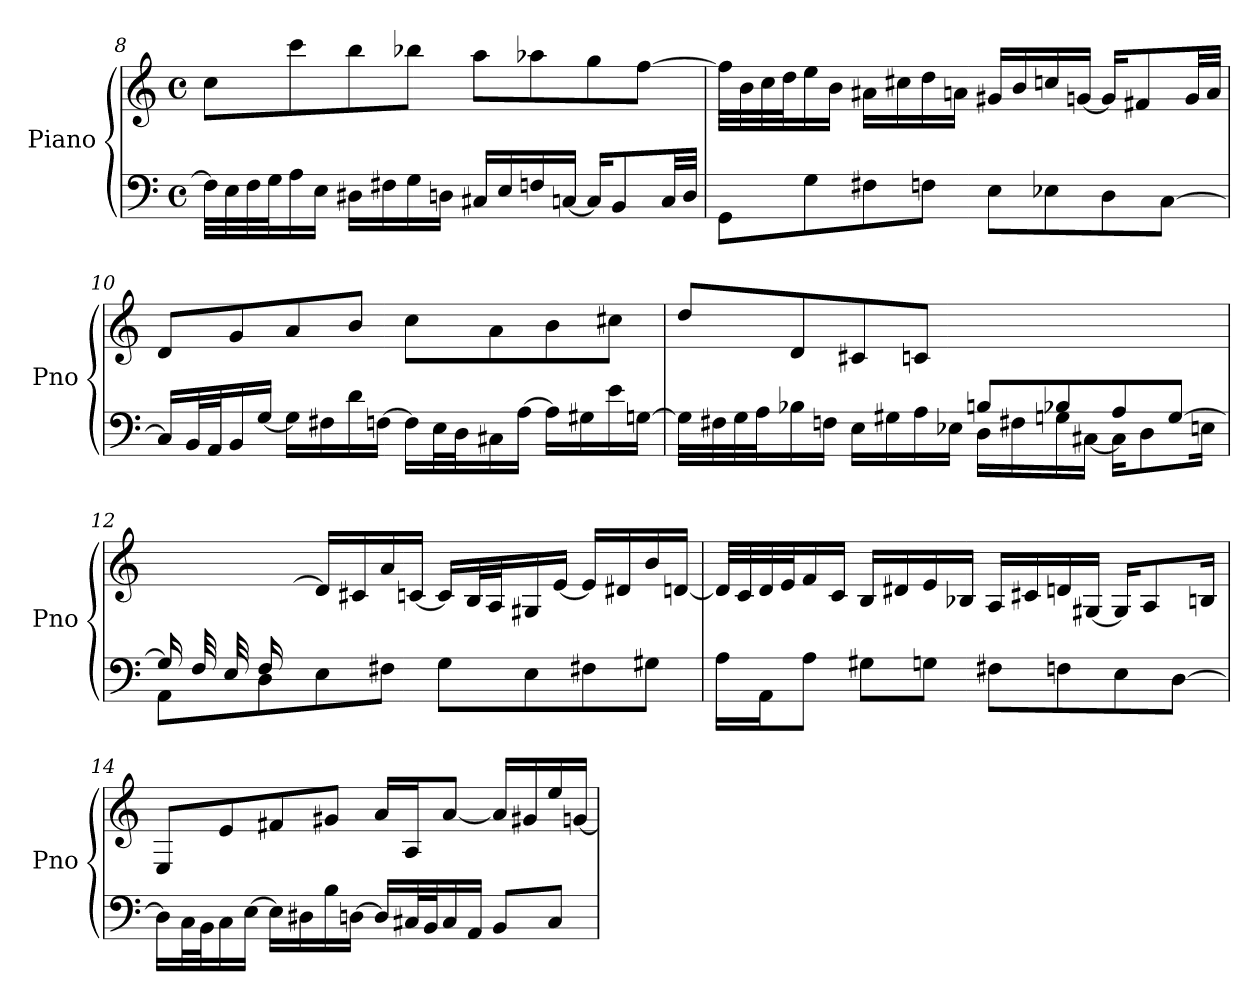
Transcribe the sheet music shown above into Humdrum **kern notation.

**kern	**kern
*part1	*part1
*staff2	*staff1
*I"Piano	*
*I'Pno	*
*clefF4	*clefG2
*k[]	*k[]
*M4/4	*M4/4
*met(c)	*met(c)
=8	=8
32F\LLL]	8cc\L
32E\	.
32F\	.
32G\J	.
16A\	8ccc\
16E\JJ	.
16D#X\LL	8bb\
16F#X\	.
16G\	8bb-X\J
16Dn\JJ	.
16C#X/LL	8aa\L
16E/	.
16Fn/	8aa-X\
[16Cn/JJ	.
16C/KL]	8gg\
8BB/	.
.	[8ff\J
32C/LL	.
32D/JJJ	.
!!LO:LB:g=z
=9	=9
8GG\L	32ff\LLL]
.	32b\
.	32cc\
.	32dd\J
8G\	16ee\
.	16b\JJ
8F#X\	16a#X\LL
.	16cc#X\
8Fn\J	16dd\
.	16an\JJ
8E\L	16g#X/LL
.	16b/
8E-X\	16ccn/
.	[16gn/JJ
8D\	16g/KL]
.	8f#X/
[8C\J	.
.	32g/LL
.	32a/JJJ
=10	=10
16C/LL]	8d/L
32BB/L	.
32AA/J	.
16BB/	8g/
[16G/JJ	.
16G\LL]	8a/
16F#X\	.
16d\	8b/J
[16Fn\JJ	.
16F\LL]	8cc\L
32E\L	.
32D\J	.
16C#X\	8a\
[16A\JJ	.
16A\LL]	8b\
16G#X\	.
16e\	8cc#X\J
[16Gn\JJ	.
!!LO:PB:g=z
=11	=11
*^	*
2ryy	32G\LLL]	8dd/L
.	32F#X\	.
.	32G\	.
.	32A\J	.
.	16B-X\	8d/
.	16Fn\JJ	.
.	16E\LL	8c#X/
.	16G#X\	.
.	16A\	8cn/J
.	16E-X\JJ	.
8Bn/L	16D\LL	2ryy
.	16F#X\	.
8B-X/	16Gn\	.
.	[16C#X\JJ	.
8A/	16C#\KL]	.
.	8D\	.
[8G/J	.	.
.	16En\Jk	.
=12	=12	=12
16G/LL]	8AA\L	8.ryy
32F/L	.	.
32E/J	.	.
16F/	8D\	.
2ryy	.	[16d\JJ
.	8E\	16d/LL]
.	.	16c#X/
.	8F#X\J	16a/
.	.	[16cn/JJ
.	8G\L	16c/LL]
.	.	32B/L
.	.	32A/J
.	8E\	16G#X/
4ryy	.	[16e/JJ
.	8F#X\	16e/LL]
.	.	16d#X/
.	8G#X\J	16b/
16ryy	.	[16dn/JJ
*v	*v	*
!!LO:LB:g=z
=13	=13
16A\LL	32d/LLL]
.	32c/
16AA\J	32d/
.	32e/J
8A\J	16f/
.	16c/JJ
8G#X\L	16B/LL
.	16d#X/
8Gn\J	16e/
.	16B-X/JJ
8F#X\L	16A/LL
.	16c#X/
8Fn\	16dn/
.	[16G#X/JJ
8E\	16G#/KL]
.	8A/
[8D\J	.
.	16Bn/Jk
=14	=14
16D\LL]	8E/L
32C\L	.
32BB\J	.
16C\	8e/
[16E\JJ	.
16E\LL]	8f#X/
16D#X\	.
16B\	8g#X/J
[16Dn\JJ	.
16D/LL]	16a/LL
32C#X/L	16A/J
32BB/J	.
16C#/	[8a/J
16AA/JJ	.
8BB/L	16a/LL]
.	16g#X/
8C#/J	16ee/
.	[16gn/JJ
=	=
*-	*-
